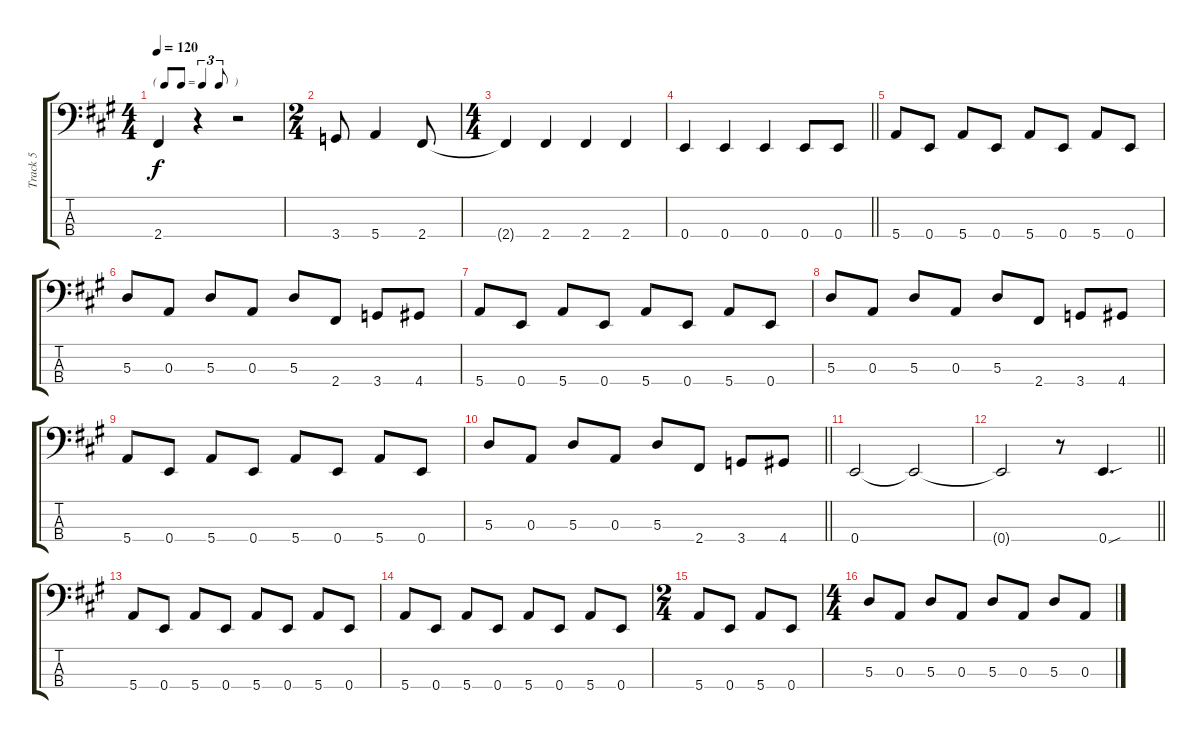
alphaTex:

\track ("Track 5" "Track 5") {instrument electricbassfinger}
\staff {score tabs}
\tuning (G2 D2 A1 E1) {hide}
\ts (4 4)
\tf triplet8th
\tempo 120
\clef f4
\ks a
2.4.4{dy f} r.4 r.2 |
\ts (2 4)
3.4.8 5.4.4 2.4.8 |
\ts (4 4)
2.4{t}.4 2.4.4 2.4.4 2.4.4 |
\barLineRight lightlight
0.4.4 0.4.4 0.4.4 0.4.8 0.4.8 |
5.4.8 0.4.8 5.4.8 0.4.8 5.4.8 0.4.8 5.4.8 0.4.8 |
5.3.8 0.3.8 5.3.8 0.3.8 5.3.8 2.4.8 3.4.8 4.4.8 |
5.4.8 0.4.8 5.4.8 0.4.8 5.4.8 0.4.8 5.4.8 0.4.8 |
5.3.8 0.3.8 5.3.8 0.3.8 5.3.8 2.4.8 3.4.8 4.4.8 |
5.4.8 0.4.8 5.4.8 0.4.8 5.4.8 0.4.8 5.4.8 0.4.8 |
\barLineRight lightlight
5.3.8 0.3.8 5.3.8 0.3.8 5.3.8 2.4.8 3.4.8 4.4.8 |
0.4.2 0.4{t}.2 |
\barLineRight lightlight
0.4{t}.2 r.8 0.4{sou}.4{d} |
5.4.8 0.4.8 5.4.8 0.4.8 5.4.8 0.4.8 5.4.8 0.4.8 |
5.4.8 0.4.8 5.4.8 0.4.8 5.4.8 0.4.8 5.4.8 0.4.8 |
\ts (2 4)
5.4.8 0.4.8 5.4.8 0.4.8 |
\ts (4 4)
5.3.8 0.3.8 5.3.8 0.3.8 5.3.8 0.3.8 5.3.8 0.3.8
